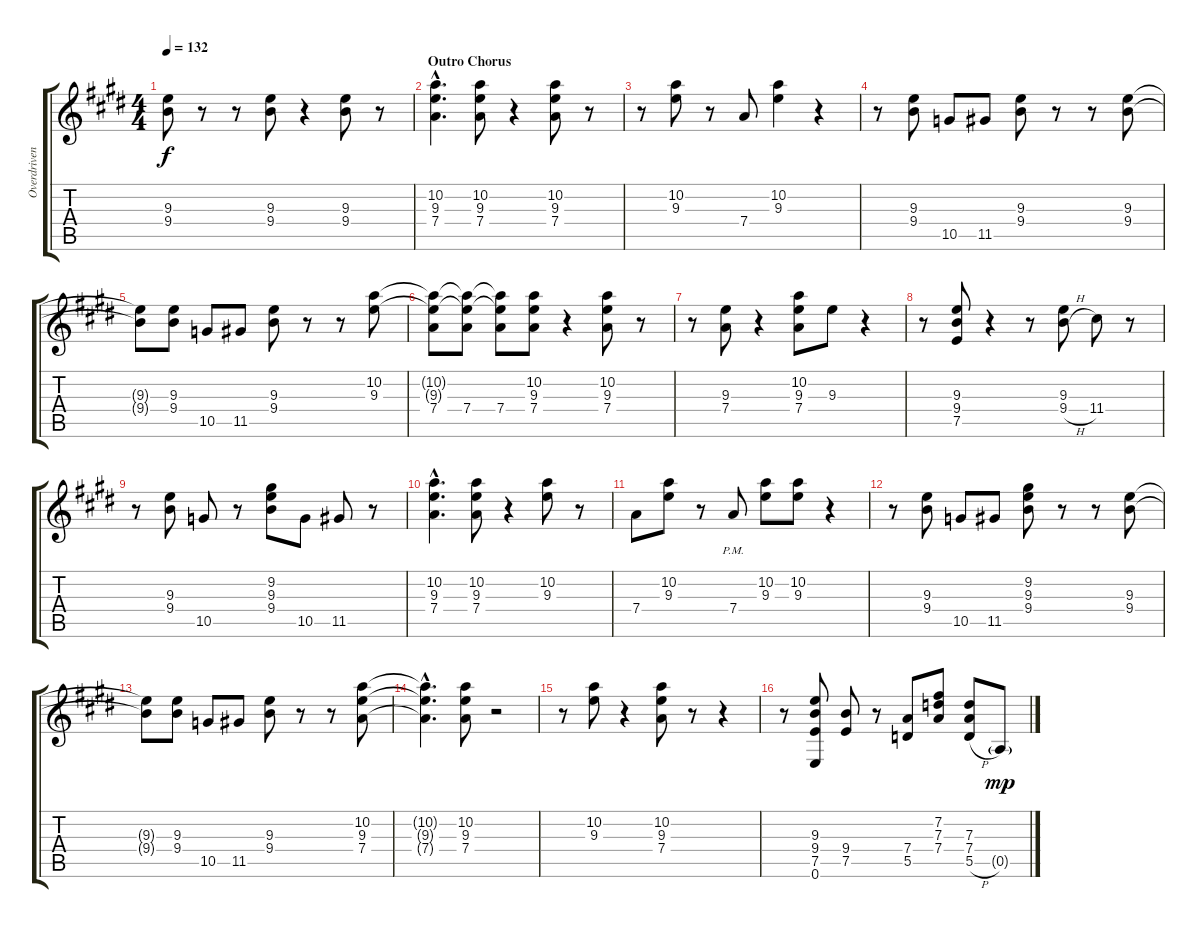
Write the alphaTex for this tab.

\track ("Overdriven Rythm [Guitar VI] " "Overdriven") {instrument overdrivenguitar}
\staff {score tabs}
\tuning (E4 B3 G3 D3 A2 E2) {hide}
\ts (4 4)
\tempo 132
\clef g2
\ks e
(9.3 9.4).8{dy f} r.8 r.8 (9.3 9.4).8 r.4 (9.3 9.4).8 r.8 |
\section ("" "Outro Chorus")
(10.2{hac} 9.3{hac} 7.4{hac}).4{d} (10.2 9.3 7.4).8 r.4 (10.2 9.3 7.4).8 r.8 |
r.8 (10.2 9.3).8 r.8 7.4.8 (10.2 9.3).4 r.4 |
r.8 (9.3 9.4).8 10.5.8 11.5.8 (9.3 9.4).8 r.8 r.8 (9.3 9.4).8 |
(9.3{t} 9.4{t}).8 (9.3 9.4).8 10.5.8 11.5.8 (9.3 9.4).8 r.8 r.8 (10.2 9.3).8 |
(10.2{t} 9.3{t} 7.4).8 (10.2{t} 9.3{t} 7.4).8 (10.2{t} 9.3{t} 7.4).8 (10.2 9.3 7.4).8 r.4 (10.2 9.3 7.4).8 r.8 |
r.8 (9.3 7.4).8 r.4 (10.2 9.3 7.4).8 9.3.8 r.4 |
r.8 (9.3 9.4 7.5).8 r.4 r.8 (9.3 9.4{h}).8 11.4.8 r.8 |
r.8 (9.3 9.4).8 10.5.8 r.8 (9.2 9.3 9.4).8 10.5.8 11.5.8 r.8 |
(10.2{hac} 9.3{hac} 7.4{hac}).4{d} (10.2 9.3 7.4).8 r.4 (10.2 9.3).8 r.8 |
7.4.8 (10.2 9.3).8 r.8 7.4{pm}.8 (10.2 9.3).8 (10.2 9.3).8 r.4 |
r.8 (9.3 9.4).8 10.5.8 11.5.8 (9.2 9.3 9.4).8 r.8 r.8 (9.3 9.4).8 |
(9.3{t} 9.4{t}).8 (9.3 9.4).8 10.5.8 11.5.8 (9.3 9.4).8 r.8 r.8 (10.2 9.3 7.4).8 |
(10.2{hac t} 9.3{hac t} 7.4{hac t}).4{d} (10.2 9.3 7.4).8 r.2 |
r.8 (10.2 9.3).8 r.4 (10.2 9.3 7.4).8 r.8 r.4 |
r.8 (9.3 9.4 7.5 0.6).8 (9.4 7.5).8 r.8 (7.4 5.5).8 (7.2 7.3 7.4).8 (7.3 7.4 5.5{h}).8 0.5{g}.8{dy mp}
